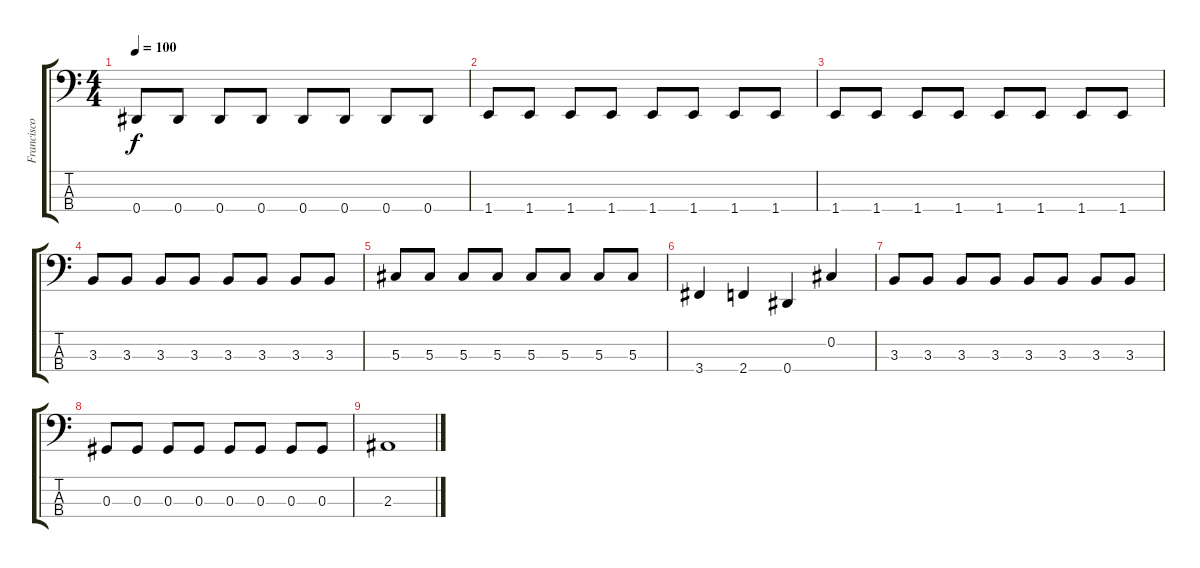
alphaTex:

\track ("Francisco Fidalgo" "Francisco ") {instrument electricbasspick}
\staff {score tabs}
\tuning (Gb2 Db2 Ab1 Eb1) {hide}
\ts (4 4)
\tempo 100
\clef f4
\ks c
0.4.8{dy f} 0.4.8 0.4.8 0.4.8 0.4.8 0.4.8 0.4.8 0.4.8 |
1.4.8 1.4.8 1.4.8 1.4.8 1.4.8 1.4.8 1.4.8 1.4.8 |
1.4.8 1.4.8 1.4.8 1.4.8 1.4.8 1.4.8 1.4.8 1.4.8 |
3.3.8 3.3.8 3.3.8 3.3.8 3.3.8 3.3.8 3.3.8 3.3.8 |
5.3.8 5.3.8 5.3.8 5.3.8 5.3.8 5.3.8 5.3.8 5.3.8 |
3.4.4 2.4.4 0.4.4 0.2.4 |
3.3.8 3.3.8 3.3.8 3.3.8 3.3.8 3.3.8 3.3.8 3.3.8 |
0.3.8 0.3.8 0.3.8 0.3.8 0.3.8 0.3.8 0.3.8 0.3.8 |
2.3.1
